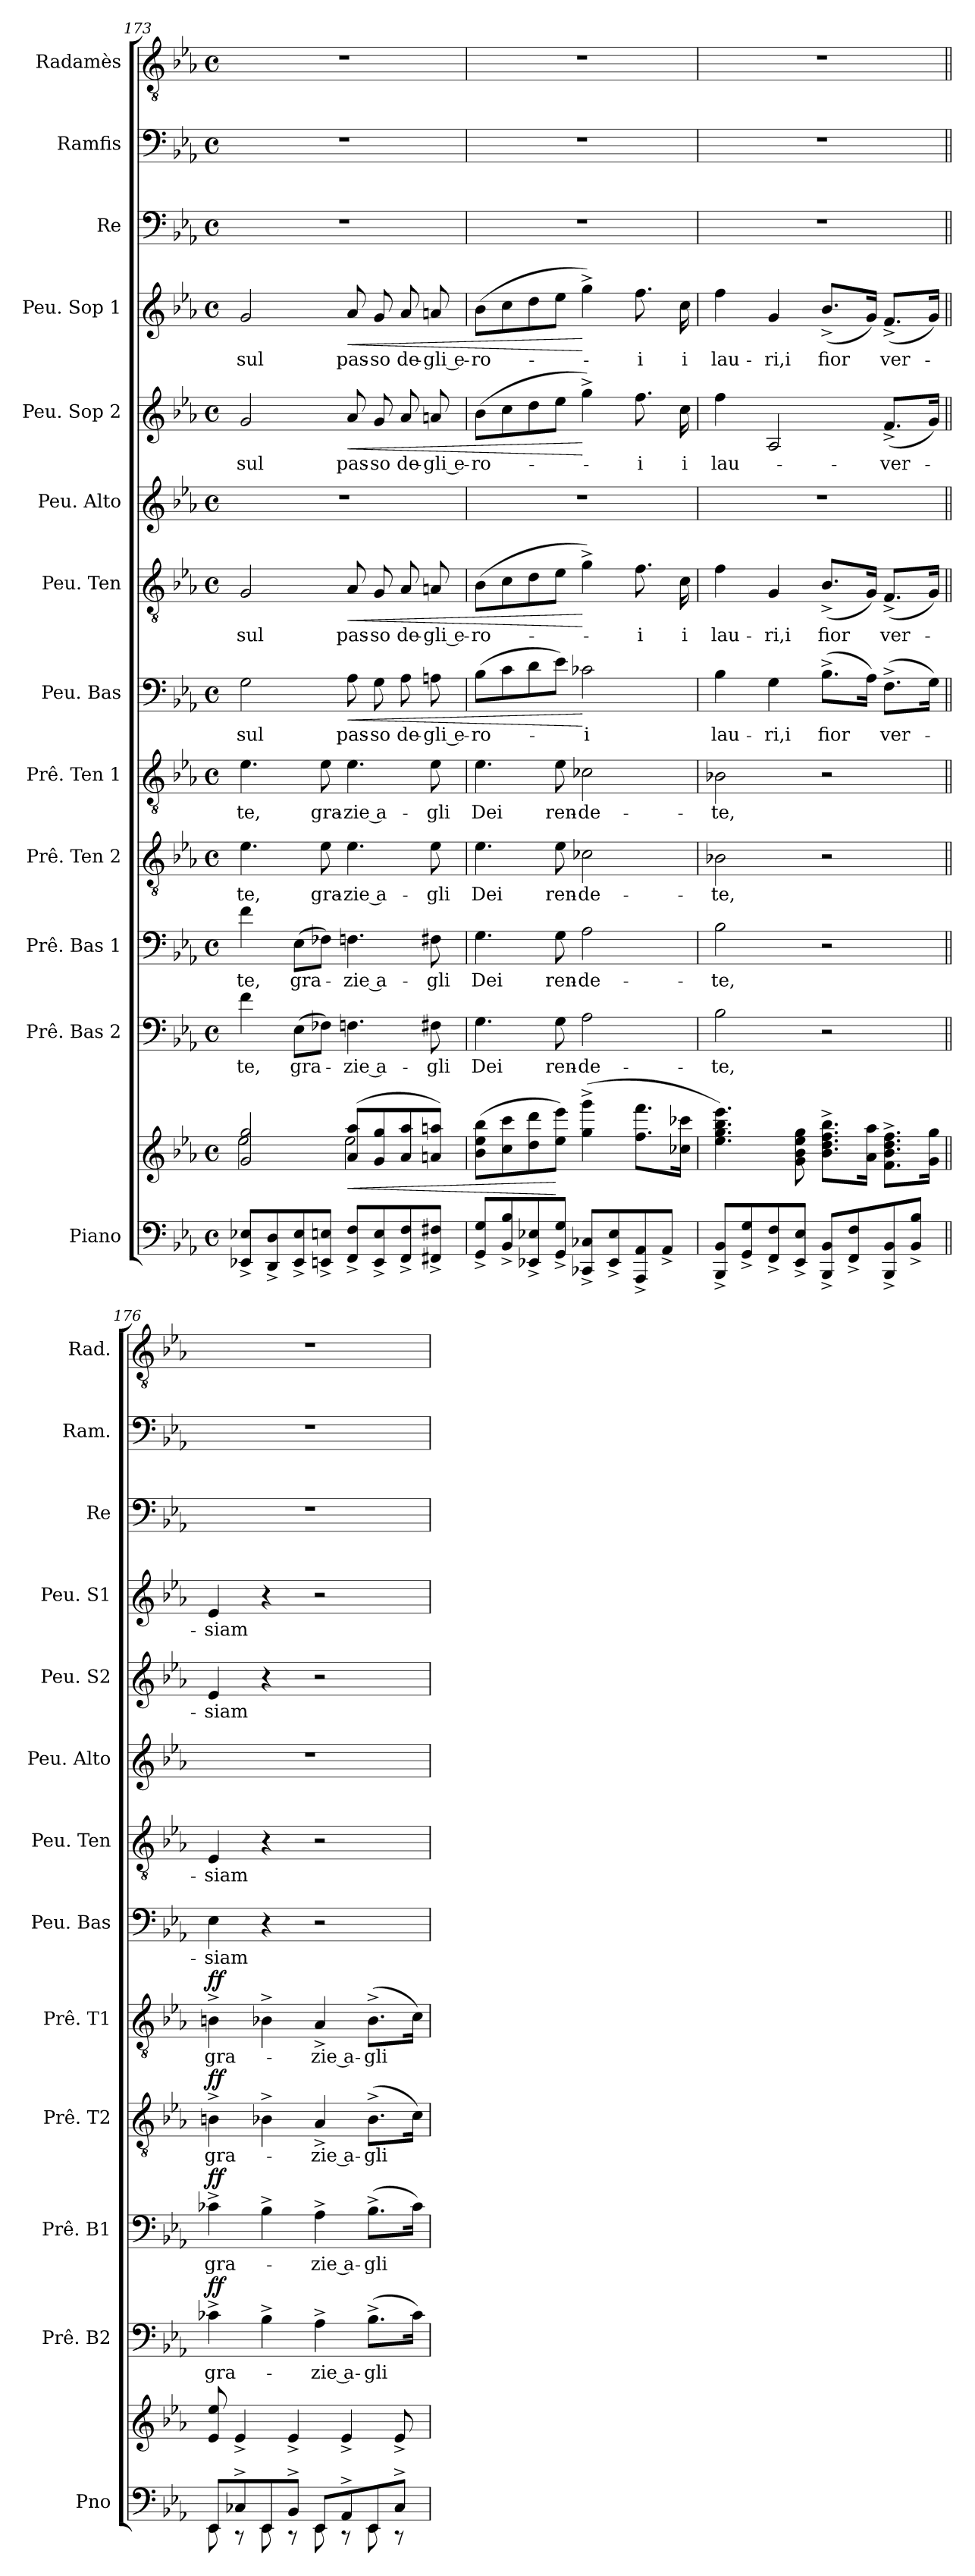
**kern	**kern	**dynam	**kern	**text	**dynam	**kern	**text	**dynam	**kern	**text	**dynam	**kern	**text	**dynam	**kern	**text	**dynam	**kern	**text	**dynam	**kern	**kern	**text	**dynam	**kern	**text	**dynam	**kern	**kern	**kern
*part13	*part13	*part13	*part12	*part12	*part12	*part11	*part11	*part11	*part10	*part10	*part10	*part9	*part9	*part9	*part8	*part8	*part8	*part7	*part7	*part7	*part6	*part5	*part5	*part5	*part4	*part4	*part4	*part3	*part2	*part1
*staff14	*staff13	*staff13/14	*staff12	*staff12	*staff12	*staff11	*staff11	*staff11	*staff10	*staff10	*staff10	*staff9	*staff9	*staff9	*staff8	*staff8	*staff8	*staff7	*staff7	*staff7	*staff6	*staff5	*staff5	*staff5	*staff4	*staff4	*staff4	*staff3	*staff2	*staff1
*I"Piano	*	*	*I"Prê. Bas 2	*	*	*I"Prê. Bas 1	*	*	*I"Prê. Ten 2	*	*	*I"Prê. Ten 1	*	*	*I"Peu. Bas	*	*	*I"Peu. Ten	*	*	*I"Peu. Alto	*I"Peu. Sop 2	*	*	*I"Peu. Sop 1	*	*	*I"Re	*I"Ramfis	*I"Radamès
*I'Pno	*	*	*I'Prê. B2	*	*	*I'Prê. B1	*	*	*I'Prê. T2	*	*	*I'Prê. T1	*	*	*I'Peu. Bas	*	*	*I'Peu. Ten	*	*	*I'Peu. Alto	*I'Peu. S2	*	*	*I'Peu. S1	*	*	*I'Re	*I'Ram.	*I'Rad.
!!LO:PB:g=z
*clefF4	*clefG2	*	*clefF4	*	*	*clefF4	*	*	*clefGv2	*	*	*clefGv2	*	*	*clefF4	*	*	*clefGv2	*	*	*clefG2	*clefG2	*	*	*clefG2	*	*	*clefF4	*clefF4	*clefGv2
*k[b-e-a-]	*k[b-e-a-]	*	*k[b-e-a-]	*	*	*k[b-e-a-]	*	*	*k[b-e-a-]	*	*	*k[b-e-a-]	*	*	*k[b-e-a-]	*	*	*k[b-e-a-]	*	*	*k[b-e-a-]	*k[b-e-a-]	*	*	*k[b-e-a-]	*	*	*k[b-e-a-]	*k[b-e-a-]	*k[b-e-a-]
*M4/4	*M4/4	*	*M4/4	*	*	*M4/4	*	*	*M4/4	*	*	*M4/4	*	*	*M4/4	*	*	*M4/4	*	*	*M4/4	*M4/4	*	*	*M4/4	*	*	*M4/4	*M4/4	*M4/4
*met(c)	*met(c)	*	*met(c)	*	*	*met(c)	*	*	*met(c)	*	*	*met(c)	*	*	*met(c)	*	*	*met(c)	*	*	*met(c)	*met(c)	*	*	*met(c)	*	*	*met(c)	*met(c)	*met(c)
=173	=173	=173	=173	=173	=173	=173	=173	=173	=173	=173	=173	=173	=173	=173	=173	=173	=173	=173	=173	=173	=173	=173	=173	=173	=173	=173	=173	=173	=173	=173
*	*^	*	*	*	*	*	*	*	*	*	*	*	*	*	*	*	*	*	*	*	*	*	*	*	*	*	*	*	*	*
!	!	!	!	!	!LO:LY:b:color=#0055FF	!	!	!LO:LY:b:color=#0055FF	!	!	!LO:LY:b:color=#0055FF	!	!	!LO:LY:b:color=#0055FF	!	!	!LO:LY:b:color=#AA0000	!	!	!LO:LY:b:color=#0055FF	!	!	!	!LO:LY:b:color=#0055FF	!	!	!LO:LY:b:color=#0055FF	!	!	!	!
8EE-X/^ 8E-X/^L	2g/ 2gg/	2ee-\	.	4f\	-te,	.	4f\	-te,	.	4.e-\	-te,	.	4.e-\	-te,	.	2G\	sul	.	2G/	sul	.	1r	2g/	sul	.	2g/	sul	.	1r	1r	1r
8DD/^ 8D/^	.	.	.	.	.	.	.	.	.	.	.	.	.	.	.	.	.	.	.	.	.	.	.	.	.	.	.	.	.	.	.
!	!	!	!	!	!LO:LY:b:color=#0055FF	!	!	!LO:LY:b:color=#0055FF	!	!	!	!	!	!	!	!	!	!	!	!	!	!	!	!	!	!	!	!	!	!	!
8EE-/^ 8E-/^	.	.	.	(>8E-\L	gra-	.	(>8E-\L	gra-	.	.	.	.	.	.	.	.	.	.	.	.	.	.	.	.	.	.	.	.	.	.	.
!	!	!	!	!	!	!	!	!	!	!	!LO:LY:b:color=#0055FF	!	!	!LO:LY:b:color=#0055FF	!	!	!	!	!	!	!	!	!	!	!	!	!	!	!	!	!
8EEn/^ 8En/^J	.	.	.	8F-X\J)	.	.	8F-X\J)	.	.	8e-\	gra-	.	8e-\	gra-	.	.	.	.	.	.	.	.	.	.	.	.	.	.	.	.	.
!	!	!	!LO:HP:b	!	!LO:LY:b:color=#0055FF	!	!	!LO:LY:b:color=#0055FF	!	!	!LO:LY:b:color=#0055FF	!	!	!LO:LY:b:color=#0055FF	!	!	!LO:LY:b:color=#AA0000	!LO:HP:b	!	!LO:LY:b:color=#0055FF	!LO:HP:b	!	!	!LO:LY:b:color=#0055FF	!LO:HP:b	!	!LO:LY:b:color=#0055FF	!LO:HP:b	!	!	!
8FF/^ 8F/^L	(>8a-/ 8aa-/L	2ee-\	<	4.Fn\	zie a-	.	4.Fn\	zie a-	.	4.e-\	zie a-	.	4.e-\	zie a-	.	8A-\	pas-	<	8A-/	pas-	<	.	8a-/	pas-	<	8a-/	pas-	<	.	.	.
!	!	!	!	!	!	!	!	!	!	!	!	!	!	!	!	!	!LO:LY:b:color=#AA0000	!	!	!LO:LY:b:color=#0055FF	!	!	!	!LO:LY:b:color=#0055FF	!	!	!LO:LY:b:color=#0055FF	!	!	!	!
8EE/^ 8E/^	8g/ 8gg/	.	.	.	.	.	.	.	.	.	.	.	.	.	.	8G\	-so	.	8G/	-so	.	.	8g/	-so	.	8g/	-so	.	.	.	.
!	!	!	!	!	!	!	!	!	!	!	!	!	!	!	!	!	!LO:LY:b:color=#AA0000	!	!	!LO:LY:b:color=#0055FF	!	!	!	!LO:LY:b:color=#0055FF	!	!	!LO:LY:b:color=#0055FF	!	!	!	!
8FF/^ 8F/^	8a-/ 8aa-/	.	.	.	.	.	.	.	.	.	.	.	.	.	.	8A-\	de-	.	8A-/	de-	.	.	8a-/	de-	.	8a-/	de-	.	.	.	.
!	!	!	!	!	!LO:LY:b:color=#0055FF	!	!	!LO:LY:b:color=#0055FF	!	!	!LO:LY:b:color=#0055FF	!	!	!LO:LY:b:color=#0055FF	!	!	!LO:LY:b:color=#AA0000	!	!	!LO:LY:b:color=#0055FF	!	!	!	!LO:LY:b:color=#0055FF	!	!	!LO:LY:b:color=#0055FF	!	!	!	!
8FF#X/^ 8F#X/^J	8an/ 8aan/J)	.	.	8F#X\	-gli	.	8F#X\	-gli	.	8e-\	-gli	.	8e-\	-gli	.	8An\	gli e-	.	8An/	-gli e-	.	.	8an/	-gli e-	.	8an/	-gli e-	.	.	.	.
*	*v	*v	*	*	*	*	*	*	*	*	*	*	*	*	*	*	*	*	*	*	*	*	*	*	*	*	*	*	*	*	*
=174	=174	=174	=174	=174	=174	=174	=174	=174	=174	=174	=174	=174	=174	=174	=174	=174	=174	=174	=174	=174	=174	=174	=174	=174	=174	=174	=174	=174	=174	=174
!	!	!	!	!LO:LY:b:color=#0055FF	!	!	!LO:LY:b:color=#0055FF	!	!	!LO:LY:b:color=#0055FF	!	!	!LO:LY:b:color=#0055FF	!	!	!LO:LY:b:color=#AA0000	!	!	!LO:LY:b:color=#0055FF	!	!	!	!LO:LY:b:color=#0055FF	!	!	!LO:LY:b:color=#0055FF	!	!	!	!
8GG/^ 8G/^L	(>8b-\ 8ee-\ 8bb-\L	.	4.G\	Dei	.	4.G\	Dei	.	4.e-\	Dei	.	4.e-\	Dei	.	(>8B-\L	ro-	.	(>8B-\L	-ro-	.	1r	(>8b-\L	-ro-	.	(>8b-\L	-ro-	.	1r	1r	1r
8BB-/^ 8B-/^	8cc\ 8ccc\	.	.	.	.	.	.	.	.	.	.	.	.	.	8c\	.	.	8c\	.	.	.	8cc\	.	.	8cc\	.	.	.	.	.
8EE-X/^ 8E-X/^	8dd\ 8ddd\	.	.	.	.	.	.	.	.	.	.	.	.	.	8d\	.	.	8d\	.	.	.	8dd\	.	.	8dd\	.	.	.	.	.
!	!	!	!	!LO:LY:b:color=#0055FF	!	!	!LO:LY:b:color=#0055FF	!	!	!LO:LY:b:color=#0055FF	!	!	!LO:LY:b:color=#0055FF	!	!	!	!	!	!	!	!	!	!	!	!	!	!	!	!	!
8GG/^ 8G/^J	8ee-\ 8eee-\J)	[	8G\	ren-	.	8G\	ren-	.	8e-\	ren-	.	8e-\	ren-	.	8e-\J)	.	.	8e-\J	.	.	.	8ee-\J	.	.	8ee-\J	.	.	.	.	.
!	!	!	!	!LO:LY:b:color=#0055FF	!	!	!LO:LY:b:color=#0055FF	!	!	!LO:LY:b:color=#0055FF	!	!	!LO:LY:b:color=#0055FF	!	!	!LO:LY:b:color=#AA0000	!	!	!	!	!	!	!	!	!	!	!	!	!	!
8CC-X/^ 8C-X/^L	(>4gg\^ 4ggg\^	.	2A-\	-de-	.	2A-\	-de-	.	2c-X\	-de-	.	2c-X\	-de-	.	2c-X\	-i	[	4g^\)	.	[	.	4gg^\)	.	[	4gg^\)	.	[	.	.	.
8EE-/^ 8E-/^	.	.	.	.	.	.	.	.	.	.	.	.	.	.	.	.	.	.	.	.	.	.	.	.	.	.	.	.	.	.
!	!	!	!	!	!	!	!	!	!	!	!	!	!	!	!	!	!	!	!LO:LY:b:color=#0055FF	!	!	!	!LO:LY:b:color=#0055FF	!	!	!LO:LY:b:color=#0055FF	!	!	!	!
8AAA-/^ 8AA-/^	8.ff\ 8.fff\L	.	.	.	.	.	.	.	.	.	.	.	.	.	.	.	.	8.f\	i	.	.	8.ff\	i	.	8.ff\	i	.	.	.	.
8AA-^/J	.	.	.	.	.	.	.	.	.	.	.	.	.	.	.	.	.	.	.	.	.	.	.	.	.	.	.	.	.	.
!	!	!	!	!	!	!	!	!	!	!	!	!	!	!	!	!	!	!	!LO:LY:b:color=#0055FF	!	!	!	!LO:LY:b:color=#0055FF	!	!	!LO:LY:b:color=#0055FF	!	!	!	!
.	16cc-X\ 16ccc-X\Jk	.	.	.	.	.	.	.	.	.	.	.	.	.	.	.	.	16c\	i	.	.	16cc\	i	.	16cc\	i	.	.	.	.
=175	=175	=175	=175	=175	=175	=175	=175	=175	=175	=175	=175	=175	=175	=175	=175	=175	=175	=175	=175	=175	=175	=175	=175	=175	=175	=175	=175	=175	=175	=175
!	!	!	!	!LO:LY:b:color=#0055FF	!	!	!LO:LY:b:color=#0055FF	!	!	!LO:LY:b:color=#0055FF	!	!	!LO:LY:b:color=#0055FF	!	!	!LO:LY:b:color=#AA0000	!	!	!LO:LY:b:color=#0055FF	!	!	!	!LO:LY:b:color=#0055FF	!	!	!LO:LY:b:color=#0055FF	!	!	!	!
8BBB-/^ 8BB-/^L	4.ee-\ 4.gg\ 4.bb-\ 4.eee-\)	.	2B-\	-te,	.	2B-\	-te,	.	2B-X\	-te,	.	2B-X\	-te,	.	4B-\	lau-	.	4f\	lau-	.	1r	4ff\	lau-	.	4ff\	lau-	.	1r	1r	1r
8GG/^ 8G/^	.	.	.	.	.	.	.	.	.	.	.	.	.	.	.	.	.	.	.	.	.	.	.	.	.	.	.	.	.	.
!	!	!	!	!	!	!	!	!	!	!	!	!	!	!	!	!LO:LY:b:color=#AA0000	!	!	!LO:LY:b:color=#0055FF	!	!	!	!	!	!	!LO:LY:b:color=#0055FF	!	!	!	!
8FF/^ 8F/^	.	.	.	.	.	.	.	.	.	.	.	.	.	.	4G\	-ri,i	.	4G/	-ri,i	.	.	2A-/	.	.	4g/	-ri,i	.	.	.	.
8EE-/^ 8E-/^J	8g\ 8b-\ 8ee-\ 8gg\	.	.	.	.	.	.	.	.	.	.	.	.	.	.	.	.	.	.	.	.	.	.	.	.	.	.	.	.	.
!	!	!	!	!	!	!	!	!	!	!	!	!	!	!	!	!LO:LY:b:color=#AA0000	!	!	!LO:LY:b:color=#0055FF	!	!	!	!	!	!	!LO:LY:b:color=#0055FF	!	!	!	!
8BBB-/^ 8BB-/^L	8.b-\^ 8.dd\^ 8.ff\^ 8.bb-\^L	.	2r	.	.	2r	.	.	2r	.	.	2r	.	.	(>8.B-^\L	fior	.	(<8.B-^/L	fior	.	.	.	.	.	(<8.b-^/L	fior	.	.	.	.
8FF/^ 8F/^	.	.	.	.	.	.	.	.	.	.	.	.	.	.	.	.	.	.	.	.	.	.	.	.	.	.	.	.	.	.
.	16a-\ 16aa-\Jk	.	.	.	.	.	.	.	.	.	.	.	.	.	16A-\Jk)	.	.	16G/Jk)	.	.	.	.	.	.	16g/Jk)	.	.	.	.	.
!	!	!	!	!	!	!	!	!	!	!	!	!	!	!	!	!LO:LY:b:color=#AA0000	!	!	!LO:LY:b:color=#0055FF	!	!	!	!LO:LY:b:color=#0055FF	!	!	!LO:LY:b:color=#0055FF	!	!	!	!
8BBB-/^ 8BB-/^	8.f\^ 8.b-\^ 8.dd\^ 8.ff\^L	.	.	.	.	.	.	.	.	.	.	.	.	.	(>8.F^\L	ver-	.	(<8.F^/L	ver-	.	.	(<8.f^/L	ver-	.	(<8.f^/L	ver-	.	.	.	.
8BB-/^ 8B-/^J	.	.	.	.	.	.	.	.	.	.	.	.	.	.	.	.	.	.	.	.	.	.	.	.	.	.	.	.	.	.
.	16g\ 16gg\Jk	.	.	.	.	.	.	.	.	.	.	.	.	.	16G\Jk)	.	.	16G/Jk)	.	.	.	16g/Jk)	.	.	16g/Jk)	.	.	.	.	.
!!LO:PB:g=z
=176||	=176||	=176||	=176||	=176||	=176||	=176||	=176||	=176||	=176||	=176||	=176||	=176||	=176||	=176||	=176||	=176||	=176||	=176||	=176||	=176||	=176||	=176||	=176||	=176||	=176||	=176||	=176||	=176||	=176||	=176||
*^	*	*	*	*	*	*	*	*	*	*	*	*	*	*	*	*	*	*	*	*	*	*	*	*	*	*	*	*	*	*
!	!	!	!	!	!LO:LY:b:color=#0055FF	!LO:DY:a	!	!LO:LY:b:color=#0055FF	!LO:DY:a	!	!LO:LY:b:color=#0055FF	!LO:DY:a	!	!LO:LY:b:color=#0055FF	!LO:DY:a	!	!LO:LY:b:color=#AA0000	!	!	!LO:LY:b:color=#0055FF	!	!	!	!LO:LY:b:color=#0055FF	!	!	!LO:LY:b:color=#0055FF	!	!	!	!
8EE-/L	8EE-\	8e-/ 8ee-/	.	4c-X^\	gra-	ff	4c-X^\	gra-	ff	4Bn^\	gra-	ff	4Bn^\	gra-	ff	4E-\	siam	.	4E-/	siam	.	1r	4e-/	siam	.	4e-/	siam	.	1r	1r	1r
8C-X^/	8r	4e-^/	.	.	.	.	.	.	.	.	.	.	.	.	.	.	.	.	.	.	.	.	.	.	.	.	.	.	.	.	.
8EE-/	8EE-\	.	.	4B-^\	.	.	4B-^\	.	.	4B-X^\	.	.	4B-X^\	.	.	4r	.	.	4r	.	.	.	4r	.	.	4r	.	.	.	.	.
8BB-^/J	8r	4e-^/	.	.	.	.	.	.	.	.	.	.	.	.	.	.	.	.	.	.	.	.	.	.	.	.	.	.	.	.	.
!	!	!	!	!	!LO:LY:b:color=#0055FF	!	!	!LO:LY:b:color=#0055FF	!	!	!LO:LY:b:color=#0055FF	!	!	!LO:LY:b:color=#0055FF	!	!	!	!	!	!	!	!	!	!	!	!	!	!	!	!	!
8EE-/L	8EE-\	.	.	4A-^\	zie a-	.	4A-^\	zie a-	.	4A-^/	zie a-	.	4A-^/	zie a-	.	2r	.	.	2r	.	.	.	2r	.	.	2r	.	.	.	.	.
8AA-^/	8r	4e-^/	.	.	.	.	.	.	.	.	.	.	.	.	.	.	.	.	.	.	.	.	.	.	.	.	.	.	.	.	.
!	!	!	!	!	!LO:LY:b:color=#0055FF	!	!	!LO:LY:b:color=#0055FF	!	!	!LO:LY:b:color=#0055FF	!	!	!LO:LY:b:color=#0055FF	!	!	!	!	!	!	!	!	!	!	!	!	!	!	!	!	!
8EE-/	8EE-\	.	.	(>8.B-^\L	-gli	.	(>8.B-^\L	-gli	.	(>8.B-^\L	-gli	.	(>8.B-^\L	-gli	.	.	.	.	.	.	.	.	.	.	.	.	.	.	.	.	.
8C-^/J	8r	8e-^/	.	.	.	.	.	.	.	.	.	.	.	.	.	.	.	.	.	.	.	.	.	.	.	.	.	.	.	.	.
.	.	.	.	16c-\Jk)	.	.	16c-\Jk)	.	.	16c\Jk)	.	.	16c\Jk)	.	.	.	.	.	.	.	.	.	.	.	.	.	.	.	.	.	.
*v	*v	*	*	*	*	*	*	*	*	*	*	*	*	*	*	*	*	*	*	*	*	*	*	*	*	*	*	*	*	*	*
=	=	=	=	=	=	=	=	=	=	=	=	=	=	=	=	=	=	=	=	=	=	=	=	=	=	=	=	=	=	=
*-	*-	*-	*-	*-	*-	*-	*-	*-	*-	*-	*-	*-	*-	*-	*-	*-	*-	*-	*-	*-	*-	*-	*-	*-	*-	*-	*-	*-	*-	*-
